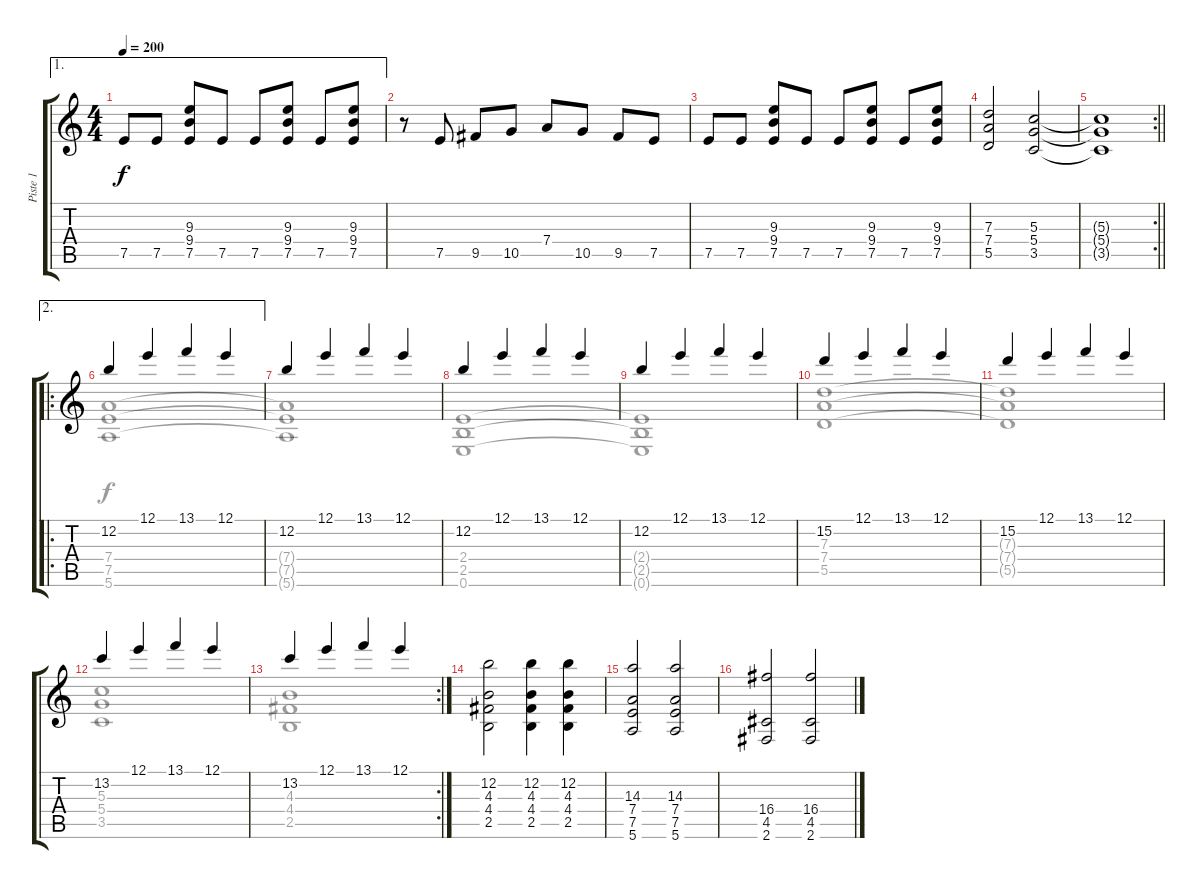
\track ("Piste 1" "Piste 1") {instrument distortionguitar}
\staff {score tabs}
\tuning (E4 B3 G3 D3 A2 E2) {hide}
\voice
\ae 1
\ts (4 4)
\tempo 200
\clef g2
\ks c
7.5.8{dy f} 7.5.8 (9.3 9.4 7.5).8 7.5.8 7.5.8 (9.3 9.4 7.5).8 7.5.8 (9.3 9.4 7.5).8 |
r.8 7.5.8 9.5.8 10.5.8 7.4.8 10.5.8 9.5.8 7.5.8 |
7.5.8 7.5.8 (9.3 9.4 7.5).8 7.5.8 7.5.8 (9.3 9.4 7.5).8 7.5.8 (9.3 9.4 7.5).8 |
(7.3 7.4 5.5).2 (5.3 5.4 3.5).2 |
\rc 2
\barLineRight lightlight
(5.3{t} 5.4{t} 3.5{t}).1 |
\ae 2
\ro
12.2.4 12.1.4 13.1.4 12.1.4 |
12.2.4 12.1.4 13.1.4 12.1.4 |
12.2.4 12.1.4 13.1.4 12.1.4 |
12.2.4 12.1.4 13.1.4 12.1.4 |
15.2.4 12.1.4 13.1.4 12.1.4 |
15.2.4 12.1.4 13.1.4 12.1.4 |
13.2.4 12.1.4 13.1.4 12.1.4 |
\rc 2
13.2.4 12.1.4 13.1.4 12.1.4 |
(12.2 4.3 4.4 2.5).2 (12.2 4.3 4.4 2.5).4 (12.2 4.3 4.4 2.5).4 |
(14.3 7.4 7.5 5.6).2 (14.3 7.4 7.5 5.6).2 |
(16.4 4.5 2.6).2 (16.4 4.5 2.6).2
\voice
\clef g2
\ottava regular
\simile none
\ks c
|
|
|
|
\barLineRight lightlight
|
(7.4 7.5 5.6).1 |
(7.4{t} 7.5{t} 5.6{t}).1 |
(2.4 2.5 0.6).1 |
(2.4{t} 2.5{t} 0.6{t}).1 |
(7.3 7.4 5.5).1 |
(7.3{t} 7.4{t} 5.5{t}).1 |
(5.3 5.4 3.5).1 |
(4.3 4.4 2.5).1 |
|
|
